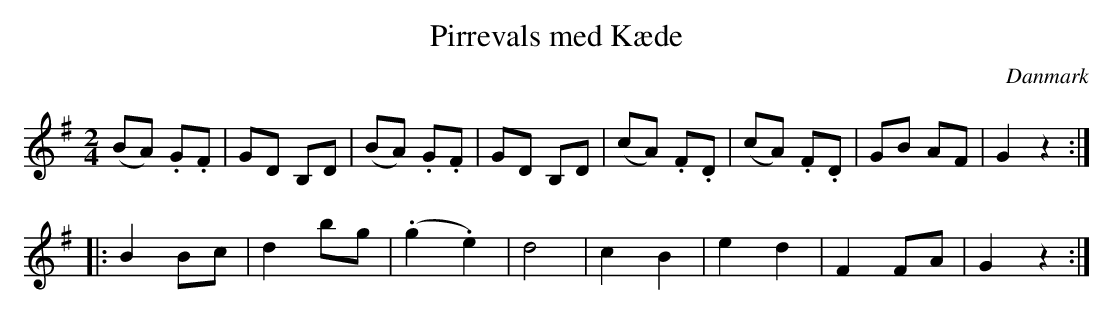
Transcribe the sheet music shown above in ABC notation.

X:1
T: Pirrevals med Kæde
O:Danmark
M: 2/4
L: 1/8
K: G
(BA) .G.F|GD B,D|(BA) .G.F|GD B,D|(cA) .F.D|(cA) .F.D|GB AF|G2 z2:|
|:B2 Bc|d2 bg|(.g2.e2)|d4|c2 B2|e2 d2|F2 FA|G2 z2:|
